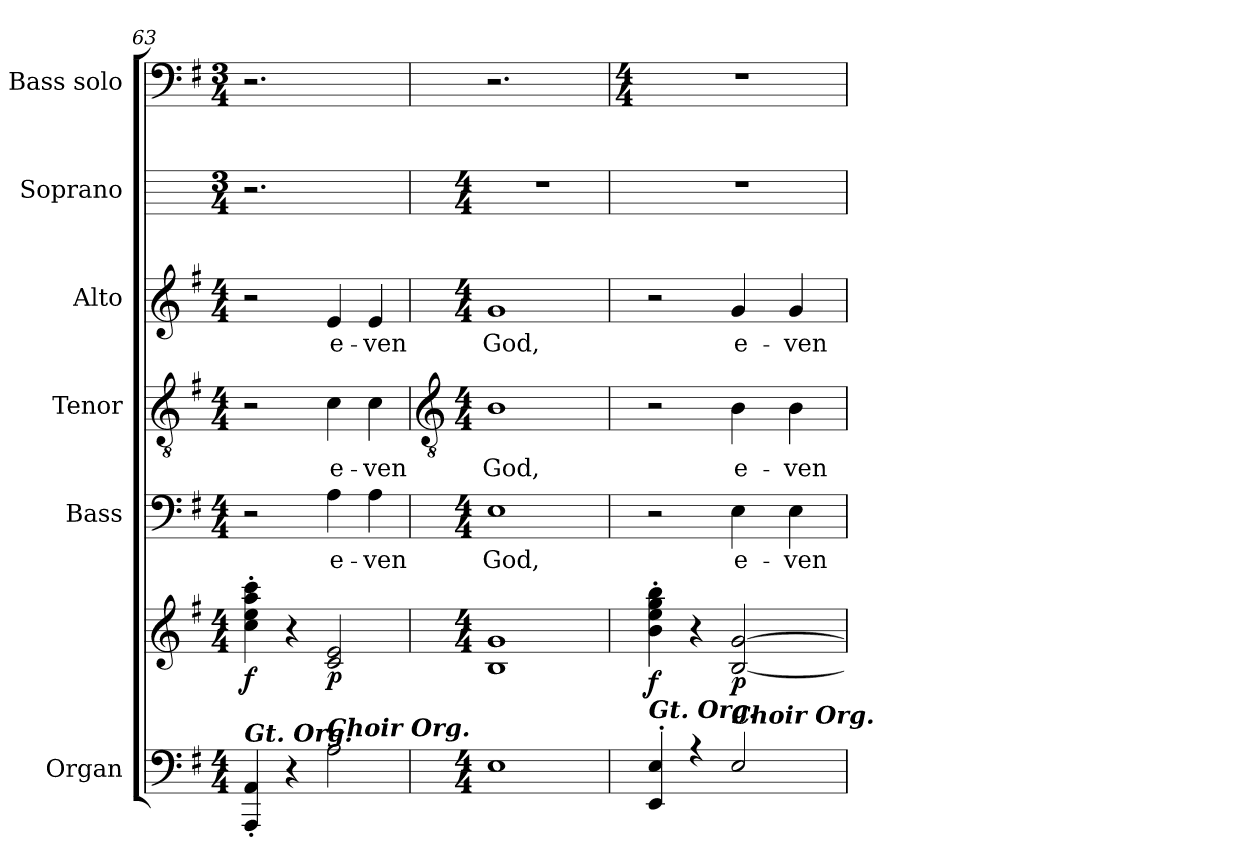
**kern	**kern	**dynam	**kern	**text	**kern	**text	**kern	**text	**kern	**kern
*part6	*part6	*part6	*part5	*part5	*part4	*part4	*part3	*part3	*part2	*part1
*staff7	*staff6	*staff6/7	*staff5	*staff5	*staff4	*staff4	*staff3	*staff3	*staff2	*staff1
*I"Organ	*	*	*I"Bass	*	*I"Tenor	*	*I"Alto	*	*I"Soprano	*I"Bass solo
*	*	*	*I'B	*	*I'T	*	*I'A	*	*I'S	*I'B
*clefF4	*clefG2	*	*clefF4	*	*clefGv2	*	*clefG2	*	*	*clefF4
*k[f#]	*k[f#]	*	*k[f#]	*	*k[f#]	*	*k[f#]	*	*	*k[f#]
*G:	*G:	*	*G:	*	*G:	*	*G:	*	*	*G:
*M4/4	*M4/4	*	*M4/4	*	*M4/4	*	*M4/4	*	*M3/4	*M3/4
=63	=63	=63	=63	=63	=63	=63	=63	=63	=63	=63
*	*^	*	*	*	*	*	*	*	*	*
!LO:TX:a:Bi:t=Gt. Org.	!	!	!	!	!	!	!	!	!	!	!
!	!	!	!LO:DY:b	!	!	!	!	!	!	!	!
4AAA' 4AA'	4cc\' 4ee\' 4aa\' 4ccc\'	2ryy	f	2r	.	2r	.	2r	.	2.r	2.r
4r	4r	.	.	.	.	.	.	.	.	.	.
!LO:TX:a:Bi:t=Choir Org.	!	!	!	!	!	!	!	!	!	!	!
!	!	!	!LO:DY:b	!	!LO:LY:b	!	!LO:LY:b	!	!LO:LY:b	!	!
2A	2c 2e	2ryy	p	4A	e-	4c	e-	4e	e-	.	.
!	!	!	!	!	!LO:LY:b	!	!LO:LY:b	!	!LO:LY:b	!	!
.	.	.	.	4A	-ven	4c	-ven	4e	-ven	4ryy	4ryy
!!LO:LB:g=z
=64	=64	=64	=64	=64	=64	=64	=64	=64	=64	=64	=64
*	*	*	*	*	*	*clefGv2	*	*	*	*	*
*M4/4	*M4/4	*	*	*M4/4	*	*M4/4	*	*M4/4	*	*M4/4	*
*^	*	*	*	*	*	*	*	*	*	*	*
!	!	!	!	!	!	!LO:LY:b	!	!LO:LY:b	!	!LO:LY:b	!	!
1E	1ryy	1g	1B\	.	1E	God,	1B	God,	1g	God,	1r	2.r
.	.	.	.	.	.	.	.	.	.	.	.	4ryy
!!LO:LB:g=z
=65	=65	=65	=65	=65	=65	=65	=65	=65	=65	=65	=65	=65
*	*	*	*	*	*	*	*	*	*	*	*	*M4/4
!LO:TX:a:Bi:t=Gt. Org.	!	!	!	!	!	!	!	!	!	!	!	!
!	!	!	!	!LO:DY:b	!	!	!	!	!	!	!	!
4EE' 4E'	1ryy	4b\' 4ee\' 4gg\' 4bb\'	2ryy	f	2r	.	2r	.	2r	.	1r	1r
4r	.	4r	.	.	.	.	.	.	.	.	.	.
!LO:TX:a:Bi:t=Choir Org.	!	!	!	!	!	!	!	!	!	!	!	!
!	!	!	!	!LO:DY:b	!	!LO:LY:b	!	!LO:LY:b	!	!LO:LY:b	!	!
2E	.	[2B [2g	2ryy	p	4E	e-	4B	e-	4g	e-	.	.
!	!	!	!	!	!	!LO:LY:b	!	!LO:LY:b	!	!LO:LY:b	!	!
.	.	.	.	.	4E	-ven	4B	-ven	4g	-ven	.	.
*v	*v	*	*	*	*	*	*	*	*	*	*	*
*	*v	*v	*	*	*	*	*	*	*	*	*
=	=	=	=	=	=	=	=	=	=	=
*-	*-	*-	*-	*-	*-	*-	*-	*-	*-	*-
